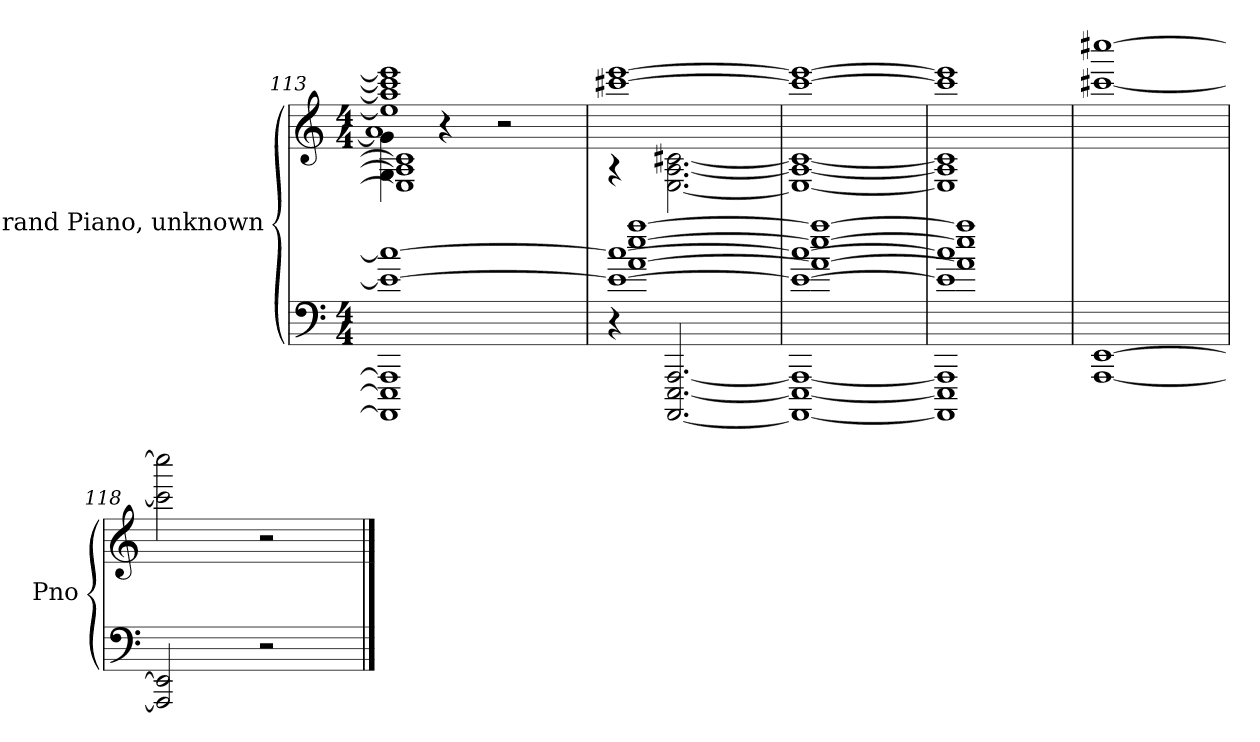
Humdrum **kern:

**kern	**kern
*part1	*part1
*staff2	*staff1
*I"Grand Piano, unknown	*
*I'Pno	*
*clefF4	*clefG2
*k[]	*k[]
*M4/4	*M4/4
=113	=113
*^	*^
*	*	*	*^
*	*	*	*	*^
1e_ 1cc#_	1AAAA] 1EEE] 1AAA]	1ee] 1aa] 1ccc#] 1eee]	4G\ 4g\	1a]	1E] 1A] 1c#]
.	.	.	4r	.	.
.	.	.	2r	.	.
*	*	*	*v	*v	*v
=114	=114	=114	=114
*	*^	*	*
1e_ 1cc#_	4r	[1a [1ee [1aa	[1ccc#X [1eee	4r
.	[2.AAAA/ [2.EEE/ [2.AAA/	.	.	[2.E\ [2.A\ [2.c#X\
=115	=115	=115	=115	=115
1e_ 1cc#_	1AAAA_ 1EEE_ 1AAA_	1a_ 1ee_ 1aa_	1ccc#_ 1eee_	1E_ 1A_ 1c#_
=116	=116	=116	=116	=116
1e] 1cc#]	1AAAA] 1EEE] 1AAA]	1a] 1ee] 1aa]	1ccc#] 1eee]	1E] 1A] 1c#]
*v	*v	*v	*	*
*	*v	*v
!!LO:LB:g=z
=117	=117
[1AAA [1EE	[1ccc#X [1cccc#X
=118	=118
2AAA/] 2EE/]	2ccc#\] 2cccc#\]
2r	2r
==	==
*-	*-
